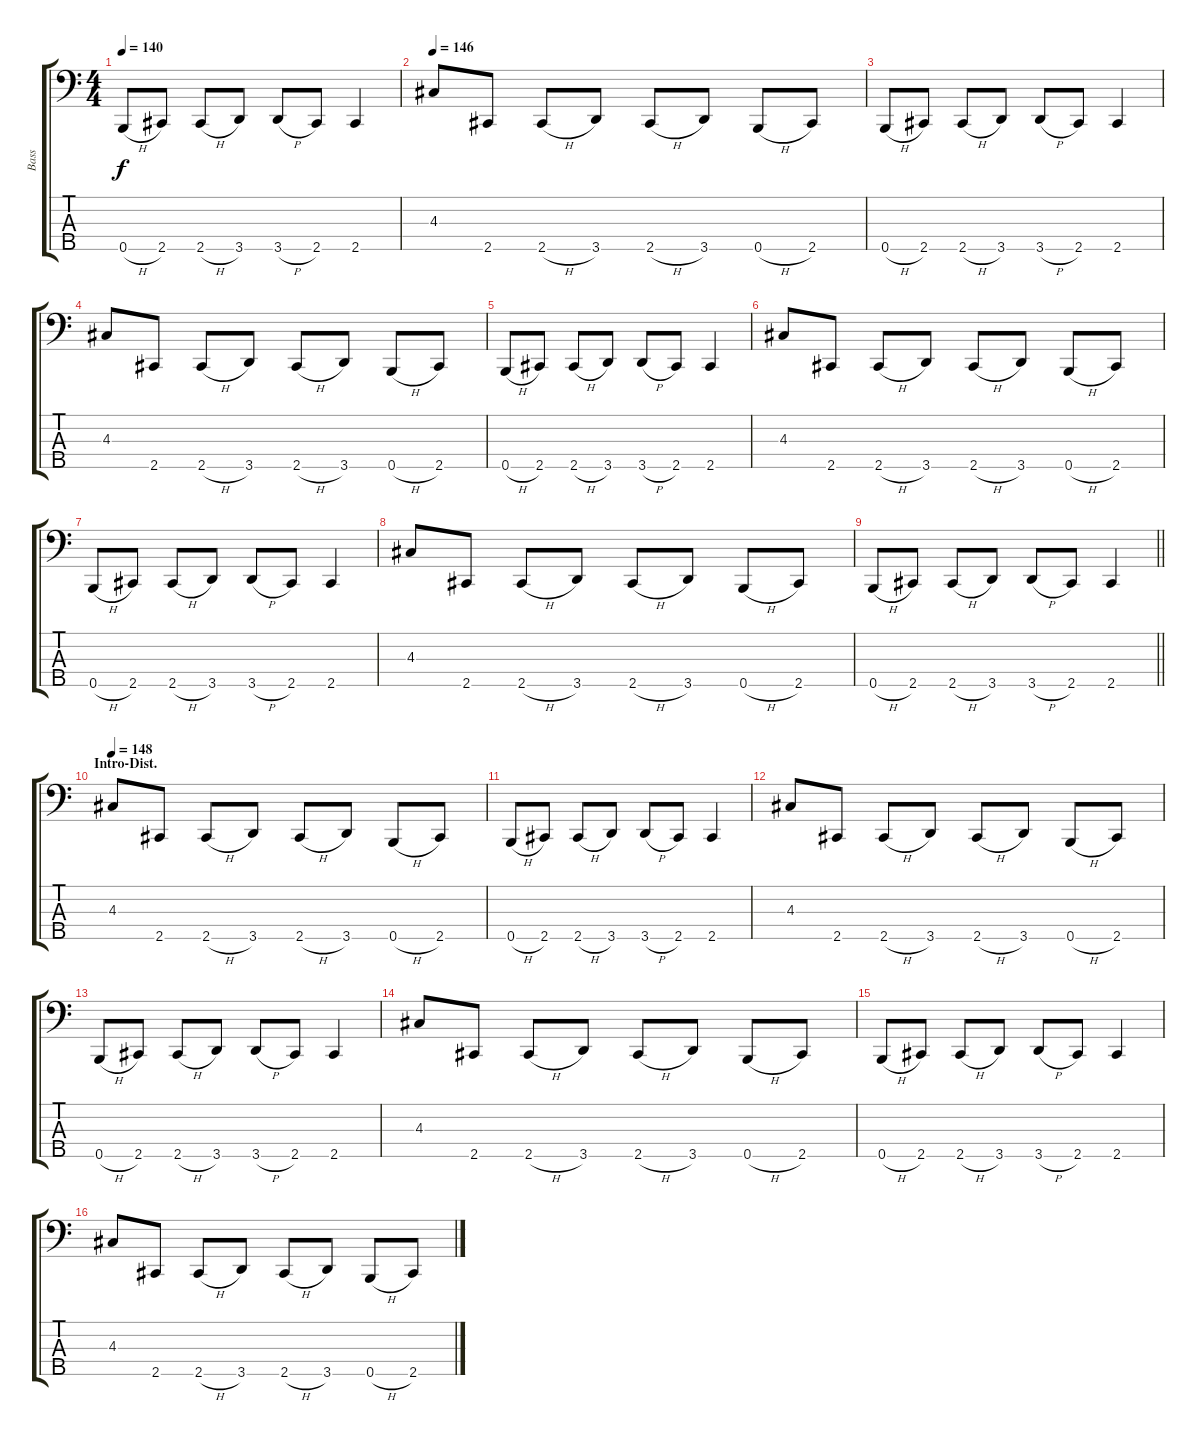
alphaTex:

\track ("Bass" "Bass") {instrument electricbassfinger}
\staff {score tabs}
\tuning (G2 D2 A1 E1 B0) {hide}
\ts (4 4)
\tempo 140
\clef f4
\ks c
0.5{h}.8{dy f} 2.5.8 2.5{h}.8 3.5.8 3.5{h}.8 2.5.8 2.5.4 |
\tempo 146
4.3.8 2.5.8 2.5{h}.8 3.5.8 2.5{h}.8 3.5.8 0.5{h}.8 2.5.8 |
0.5{h}.8 2.5.8 2.5{h}.8 3.5.8 3.5{h}.8 2.5.8 2.5.4 |
4.3.8 2.5.8 2.5{h}.8 3.5.8 2.5{h}.8 3.5.8 0.5{h}.8 2.5.8 |
0.5{h}.8 2.5.8 2.5{h}.8 3.5.8 3.5{h}.8 2.5.8 2.5.4 |
4.3.8 2.5.8 2.5{h}.8 3.5.8 2.5{h}.8 3.5.8 0.5{h}.8 2.5.8 |
0.5{h}.8 2.5.8 2.5{h}.8 3.5.8 3.5{h}.8 2.5.8 2.5.4 |
4.3.8 2.5.8 2.5{h}.8 3.5.8 2.5{h}.8 3.5.8 0.5{h}.8 2.5.8 |
\barLineRight lightlight
0.5{h}.8 2.5.8 2.5{h}.8 3.5.8 3.5{h}.8 2.5.8 2.5.4 |
\section ("" "Intro-Dist.")
\tempo 148
4.3.8 2.5.8 2.5{h}.8 3.5.8 2.5{h}.8 3.5.8 0.5{h}.8 2.5.8 |
0.5{h}.8 2.5.8 2.5{h}.8 3.5.8 3.5{h}.8 2.5.8 2.5.4 |
4.3.8 2.5.8 2.5{h}.8 3.5.8 2.5{h}.8 3.5.8 0.5{h}.8 2.5.8 |
0.5{h}.8 2.5.8 2.5{h}.8 3.5.8 3.5{h}.8 2.5.8 2.5.4 |
4.3.8 2.5.8 2.5{h}.8 3.5.8 2.5{h}.8 3.5.8 0.5{h}.8 2.5.8 |
0.5{h}.8 2.5.8 2.5{h}.8 3.5.8 3.5{h}.8 2.5.8 2.5.4 |
4.3.8 2.5.8 2.5{h}.8 3.5.8 2.5{h}.8 3.5.8 0.5{h}.8 2.5.8
